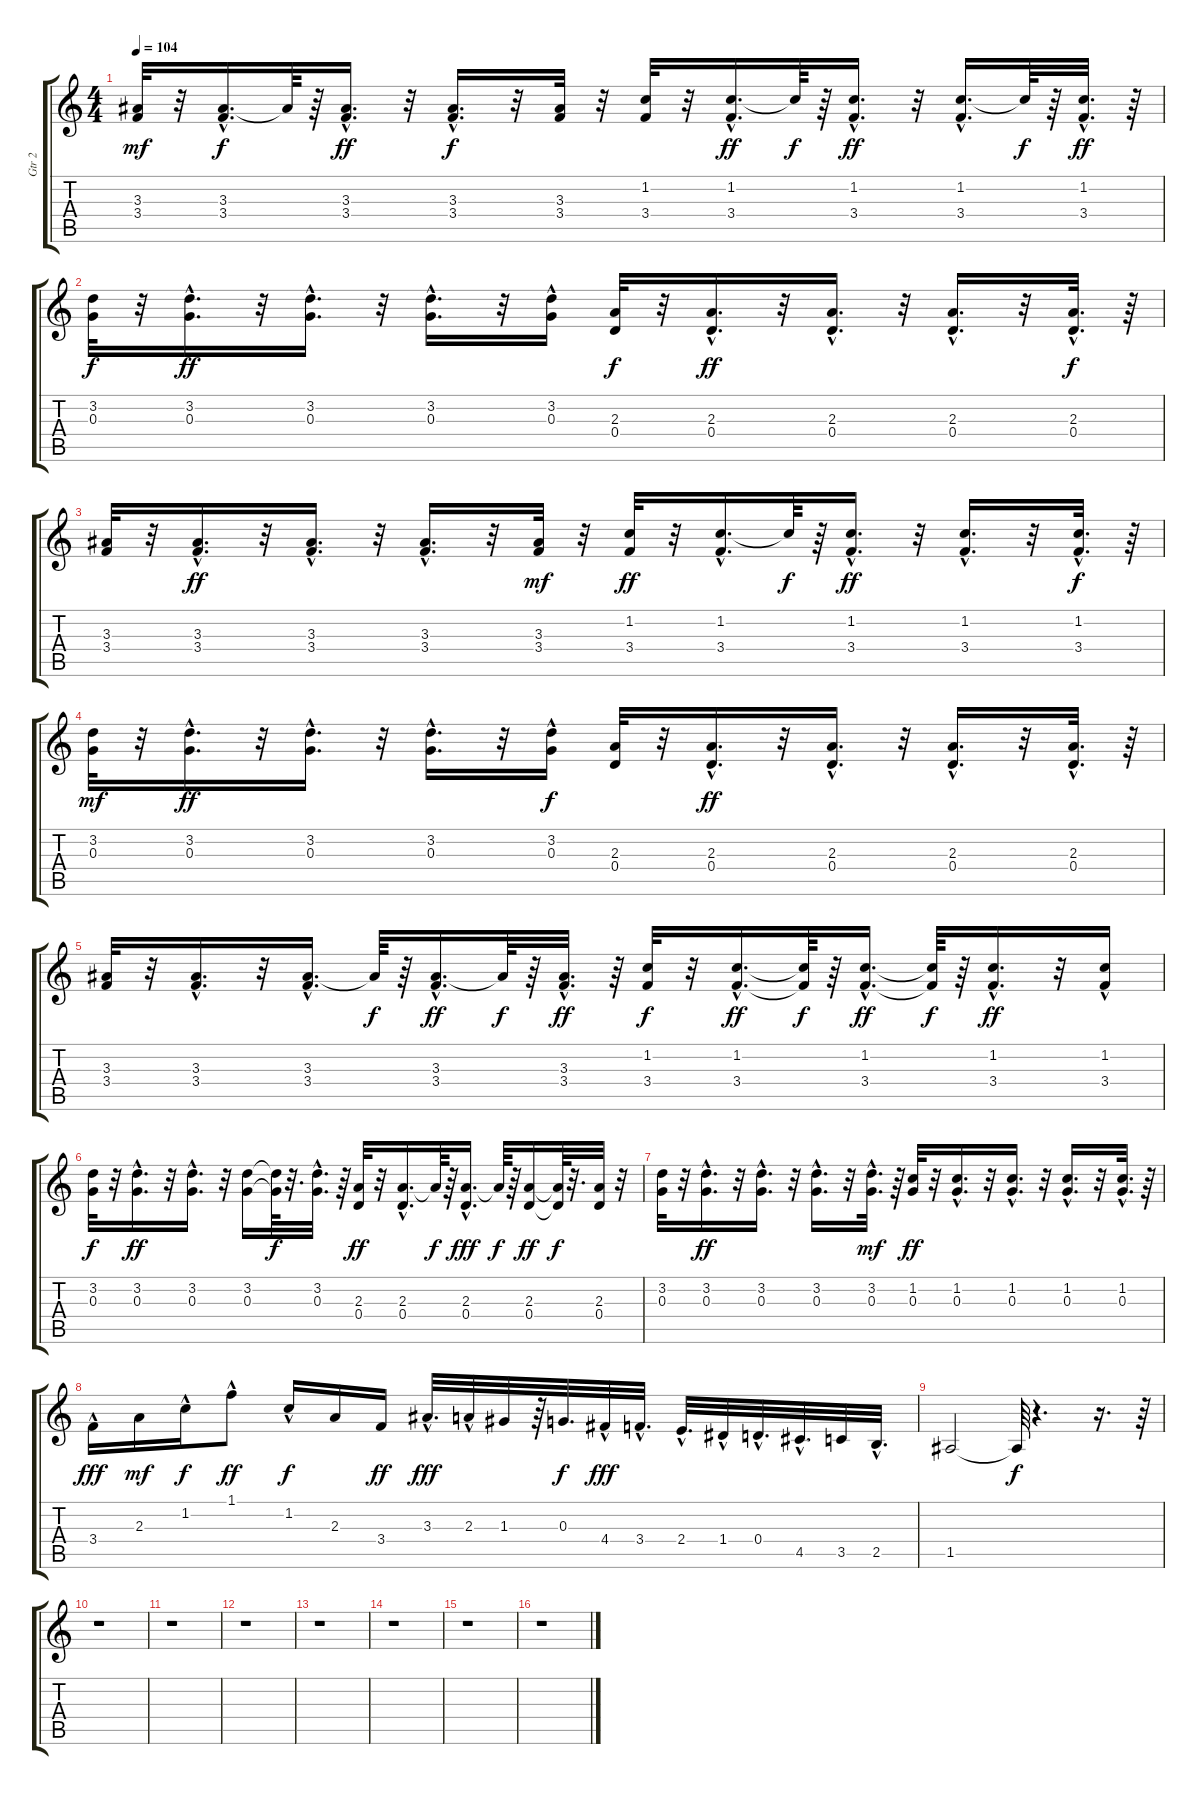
\track ("Gtr 2" "Gtr 2") {instrument acousticguitarsteel}
\staff {score tabs}
\tuning (E4 B3 G3 D3 A2 E2) {hide}
\ts (4 4)
\tempo 104
\clef g2
\ks c
(3.3 3.4).32{dy mf} r.32 (3.3{hac} 3.4{hac}).16{d dy f} 3.3{t}.64 r.64 (3.3{hac} 3.4{hac}).16{d dy ff} r.32 (3.3{hac} 3.4{hac}).16{d dy f} r.32 (3.3 3.4).32 r.32 (1.2 3.4).32 r.32 (1.2{hac} 3.4{hac}).16{d dy ff} 1.2{t}.64{dy f} r.64 (1.2{hac} 3.4{hac}).16{d dy ff} r.32 (1.2{hac} 3.4{hac}).16{d} 1.2{t}.64{dy f} r.64 (1.2{hac} 3.4{hac}).32{d dy ff} r.64 |
(3.2 0.3).32{dy f} r.32 (3.2{hac} 0.3{hac}).16{d dy ff} r.32 (3.2{hac} 0.3{hac}).16{d} r.32 (3.2{hac} 0.3{hac}).16{d} r.32 (3.2{hac} 0.3).16 (2.3 0.4).32{dy f} r.32 (2.3{hac} 0.4{hac}).16{d dy ff} r.32 (2.3{hac} 0.4{hac}).16{d} r.32 (2.3{hac} 0.4).16{d} r.32 (2.3{hac} 0.4{hac}).32{d dy f} r.64 |
(3.3 3.4).32 r.32 (3.3{hac} 3.4{hac}).16{d dy ff} r.32 (3.3{hac} 3.4{hac}).16{d} r.32 (3.3{hac} 3.4{hac}).16{d} r.32 (3.3 3.4).32{dy mf} r.32 (1.2 3.4).32{dy ff} r.32 (1.2{hac} 3.4{hac}).16{d} 1.2{t}.64{dy f} r.64 (1.2{hac} 3.4).16{d dy ff} r.32 (1.2{hac} 3.4).16{d} r.32 (1.2 3.4{hac}).32{d dy f} r.64 |
(3.2 0.3).32{dy mf} r.32 (3.2{hac} 0.3).16{d dy ff} r.32 (3.2{hac} 0.3).16{d} r.32 (3.2{hac} 0.3{hac}).16{d} r.32 (3.2 0.3{hac}).16{dy f} (2.3 0.4).32 r.32 (2.3{hac} 0.4{hac}).16{d dy ff} r.32 (2.3{hac} 0.4).16{d} r.32 (2.3{hac} 0.4{hac}).16{d} r.32 (2.3 0.4{hac}).32{d} r.64 |
(3.3 3.4).32 r.32 (3.3{hac} 3.4{hac}).16{d} r.32 (3.3{hac} 3.4{hac}).16{d} 3.3{t}.64{dy f} r.64 (3.3{hac} 3.4{hac}).16{d dy ff} 3.3{t}.64{dy f} r.64 (3.3{hac} 3.4{hac}).32{d dy ff} r.64 (1.2 3.4).32{dy f} r.32 (1.2{hac} 3.4{hac}).16{d dy ff} (1.2{t} 3.4{t}).64{dy f} r.64 (1.2{hac} 3.4{hac}).16{d dy ff} (1.2{t} 3.4{t}).64{dy f} r.64 (1.2{hac} 3.4{hac}).16{d dy ff} r.32 (1.2{hac} 3.4).16 |
(3.2 0.3).32{dy f} r.32 (3.2{hac} 0.3{hac}).16{d dy ff} r.32 (3.2{hac} 0.3{hac}).16{d} r.32 (3.2 0.3).16 (3.2{t} 0.3{t}).64{dy f} r.32{d} (3.2{hac} 0.3{hac}).32{d} r.64 (2.3 0.4).32{dy ff} r.32 (2.3{hac} 0.4{hac}).16{d} 2.3{t}.64{dy f} r.64 (2.3{hac} 0.4{hac}).16{d dy fff} 2.3{t}.64{dy f} r.64 (2.3 0.4).16{dy ff} (2.3{t} 0.4{t}).64{dy f} r.32{d} (2.3 0.4).32 r.32 |
(3.2 0.3).32 r.32 (3.2{hac} 0.3{hac}).16{d dy ff} r.32 (3.2{hac} 0.3{hac}).16{d} r.32 (3.2{hac} 0.3{hac}).16{d} r.32 (3.2{hac} 0.3).32{d dy mf} r.64 (1.2 0.3).32{dy ff} r.32 (1.2{hac} 0.3).16{d} r.32 (1.2{hac} 0.3).16{d} r.32 (1.2{hac} 0.3).16{d} r.32 (1.2 0.3{hac}).32{d} r.64 |
3.4{hac}.16{dy fff} 2.3.16{dy mf} 1.2{hac}.16{dy f} 1.1{hac}.8{dy ff} 1.2{hac}.16{dy f} 2.3.16 3.4.16{dy ff} 3.3{hac}.32{d dy fff} 2.3{hac}.32 1.3.32 r.64 0.3.32{d dy f} 4.4{hac}.32{dy fff} 3.4{hac}.32{d} 2.4{hac}.32{d} 1.4{hac}.32 0.4{hac}.32{d} 4.5{hac}.32{d} 3.5.32 2.5{hac}.32{d} |
1.5.2 1.5{t}.64{dy f} r.4{d} r.16{d} r.64 |
r.1 |
r.1 |
r.1 |
r.1 |
r.1 |
r.1 |
r.1
